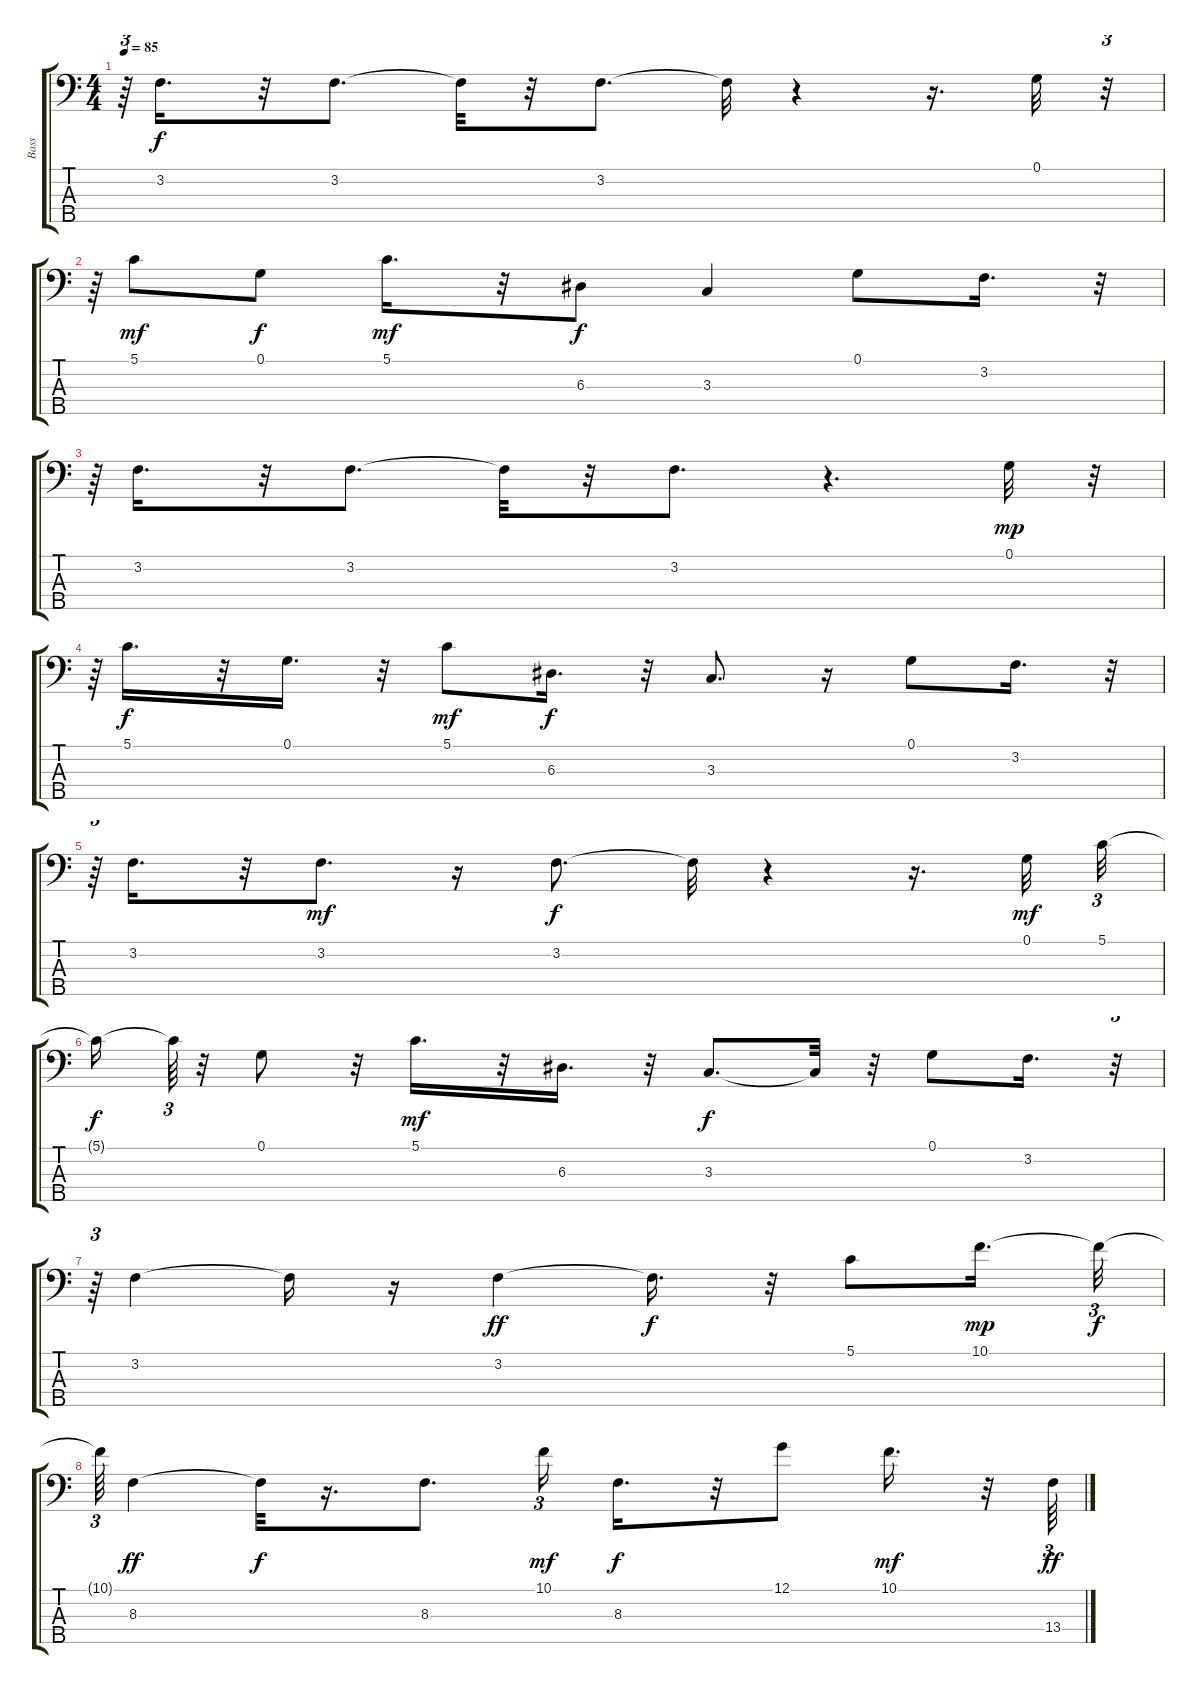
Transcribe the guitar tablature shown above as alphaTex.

\track ("Bass" "Bass") {instrument electricbassfinger}
\staff {score tabs}
\tuning (G2 D2 A1 E1 B0) {hide}
\ts (4 4)
\tempo 85
\clef f4
\ks c
r.64{tu (3 2) dy f} 3.2.16{d} r.32 3.2.8{d} 3.2{t}.32 r.32 3.2.8{d} 3.2{t}.32 r.4 r.16{d} 0.1.32 r.32{tu (3 2)} |
r.64{tu (3 2)} 5.1.8{dy mf} 0.1.8{dy f} 5.1.16{d dy mf} r.32 6.3.8{dy f} 3.3.4 0.1.8 3.2.16{d} r.32{tu (3 2)} |
r.64{tu (3 2)} 3.2.16{d} r.32 3.2.8{d} 3.2{t}.32 r.32 3.2.8{d} r.4{d} 0.1.32{dy mp} r.32{tu (3 2)} |
r.64{tu (3 2)} 5.1.16{d dy f} r.32 0.1.16{d} r.32 5.1.8{dy mf} 6.3.16{d dy f} r.32 3.3.8{d} r.16 0.1.8 3.2.16{d} r.32{tu (3 2)} |
r.64{tu (3 2)} 3.2.16{d} r.32 3.2.8{d dy mf} r.16 3.2.8{d dy f} 3.2{t}.32 r.4 r.16{d} 0.1.32{dy mf} 5.1.32{tu (3 2)} |
5.1{t}.16{dy f} 5.1{t}.64{tu (3 2)} r.32 0.1.8 r.32 5.1.16{d dy mf} r.32 6.3.16{d} r.32 3.3.8{d dy f} 3.3{t}.32 r.32 0.1.8 3.2.16{d} r.32{tu (3 2)} |
r.64{tu (3 2)} 3.2.4 3.2{t}.16 r.16 3.2.4{dy ff} 3.2{t}.16{d dy f} r.32 5.1.8 10.1.16{d dy mp} 10.1{t}.32{tu (3 2) dy f} |
10.1{t}.64{tu (3 2)} 8.3.4{dy ff} 8.3{t}.32{dy f} r.16{d} 8.3.8{d} 10.1.16{tu (3 2) dy mf} 8.3.16{d dy f} r.32 12.1.8 10.1.16{d dy mf} r.32 13.4.64{tu (3 2) dy ff}
